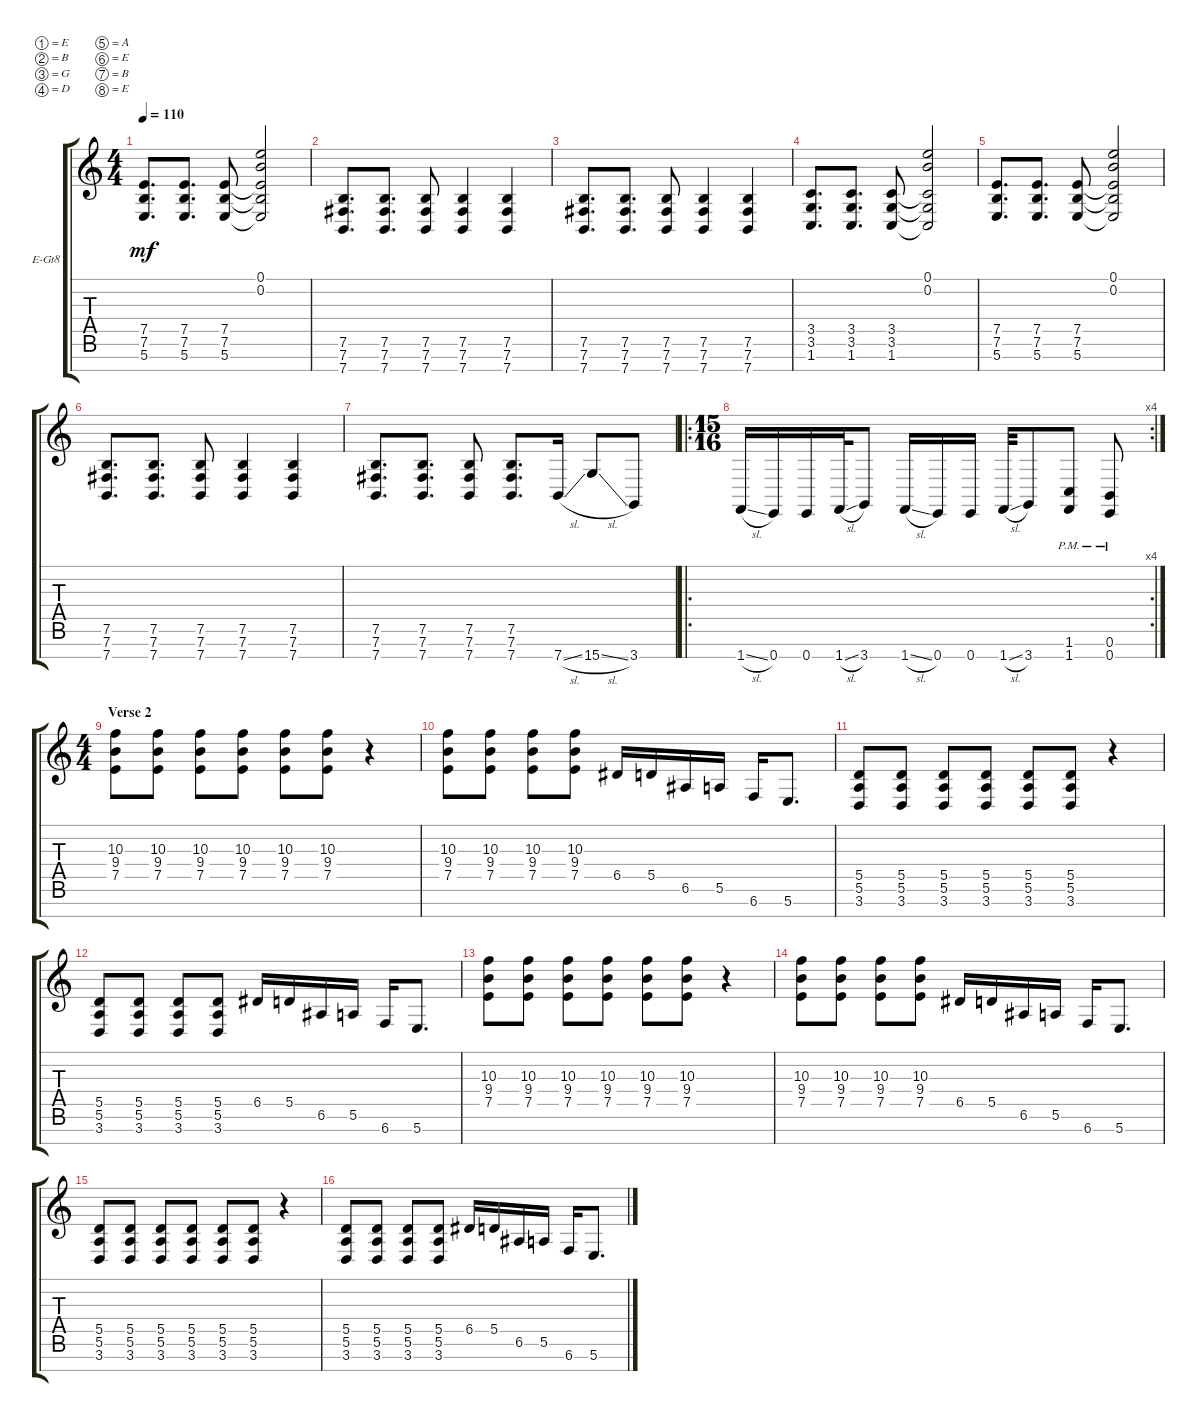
\defaultSystemsLayout 4
\bracketExtendMode groupsimilarinstruments
\firstSystemTrackNameOrientation horizontal
\otherSystemsTrackNameOrientation horizontal
\track ("Stephen Carpenter" "E-Gt8") {instrument distortionguitar}
\staff {score tabs}
\tuning (E4 B3 G3 D3 A2 E2 B1 E1)
\ts (4 4)
\tempo 110
\clef g2
\ks c
(5.7 7.6 7.5).8{d dy mf} (5.7 7.6 7.5).8{d} (5.7 7.6 7.5).8 (0.1 0.2 5.7{t} 7.5{t} 7.6{t}).2 |
(7.8 7.7 7.6).8{d} (7.8 7.7 7.6).8{d} (7.8 7.7 7.6).8 (7.6 7.7 7.8).4 (7.6 7.7 7.8).4 |
(7.8 7.7 7.6).8{d} (7.8 7.7 7.6).8{d} (7.8 7.7 7.6).8 (7.6 7.7 7.8).4 (7.6 7.7 7.8).4 |
(1.7 3.6 3.5).8{d} (1.7 3.6 3.5).8{d} (1.7 3.6 3.5).8 (0.1 0.2 1.7{t} 3.6{t} 3.5{t}).2 |
(5.7 7.6 7.5).8{d} (5.7 7.6 7.5).8{d} (5.7 7.6 7.5).8 (0.1 0.2 5.7{t} 7.5{t} 7.6{t}).2 |
(7.8 7.7 7.6).8{d} (7.8 7.7 7.6).8{d} (7.8 7.7 7.6).8 (7.6 7.7 7.8).4 (7.6 7.7 7.8).4 |
(7.8 7.7 7.6).8{d} (7.8 7.7 7.6).8{d} (7.8 7.7 7.6).8 (7.6 7.7 7.8).8{d} 7.8{sl}.16 15.8{sl}.8 3.8.8 |
\ro
\rc 4
\ts (15 16)
1.8{sl}.16 0.8.16 0.8.16 1.8{sl}.32 3.8.8 1.8{sl}.16 0.8.16 0.8.16 1.8{sl}.32 3.8.8 (1.7{pm} 1.8{pm}).8 (0.7{pm} 0.8{pm}).8 |
\ts (4 4)
\section ("" "Verse 2")
(7.5 9.4 10.3).8 (7.5 9.4 10.3).8 (7.5 9.4 10.3).8 (7.5 9.4 10.3).8 (7.5 9.4 10.3).8 (7.5 9.4 10.3).8 r.4 |
(7.5 9.4 10.3).8 (7.5 9.4 10.3).8 (7.5 9.4 10.3).8 (7.5 9.4 10.3).8 6.5.16 5.5.16 6.6.16 5.6.16 6.7.16 5.7.8{d} |
(3.7 5.6 5.5).8 (3.7 5.6 5.5).8 (3.7 5.6 5.5).8 (3.7 5.6 5.5).8 (3.7 5.6 5.5).8 (3.7 5.6 5.5).8 r.4 |
(3.7 5.6 5.5).8 (3.7 5.6 5.5).8 (3.7 5.6 5.5).8 (3.7 5.6 5.5).8 6.5.16 5.5.16 6.6.16 5.6.16 6.7.16 5.7.8{d} |
(7.5 9.4 10.3).8 (7.5 9.4 10.3).8 (7.5 9.4 10.3).8 (7.5 9.4 10.3).8 (7.5 9.4 10.3).8 (7.5 9.4 10.3).8 r.4 |
(7.5 9.4 10.3).8 (7.5 9.4 10.3).8 (7.5 9.4 10.3).8 (7.5 9.4 10.3).8 6.5.16 5.5.16 6.6.16 5.6.16 6.7.16 5.7.8{d} |
(3.7 5.6 5.5).8 (3.7 5.6 5.5).8 (3.7 5.6 5.5).8 (3.7 5.6 5.5).8 (3.7 5.6 5.5).8 (3.7 5.6 5.5).8 r.4 |
(3.7 5.6 5.5).8 (3.7 5.6 5.5).8 (3.7 5.6 5.5).8 (3.7 5.6 5.5).8 6.5.16 5.5.16 6.6.16 5.6.16 6.7.16 5.7.8{d}
